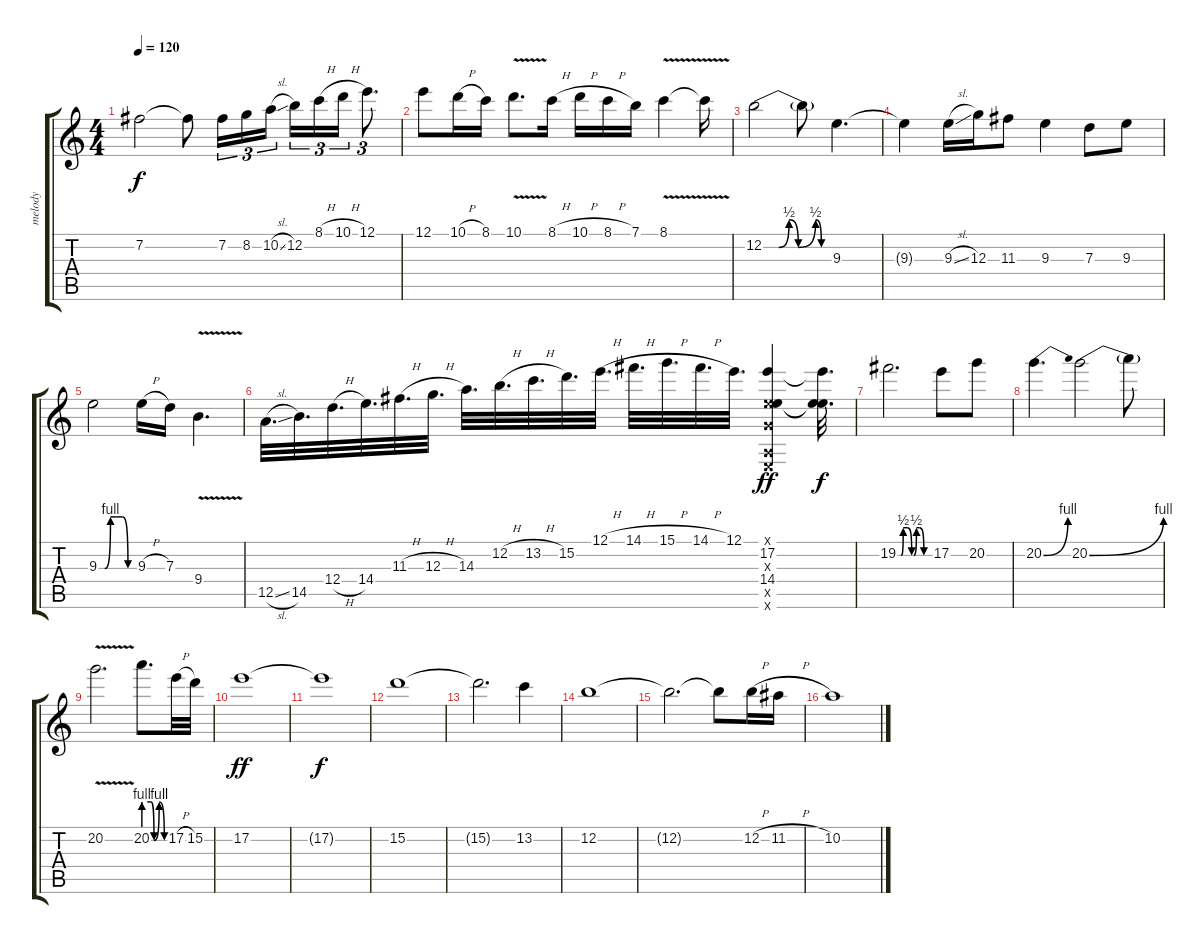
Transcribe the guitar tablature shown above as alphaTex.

\track (" melody" " melody") {mute instrument distortionguitar}
\staff {score tabs}
\tuning (E4 B3 G3 D3 A2 E2) {hide}
\ts (4 4)
\tempo 120
\clef g2
\ks c
7.2.2{dy f} 7.2{t}.8 7.2.16{tu (3 2)} 8.2.16{tu (3 2)} 10.2{sl}.16{tu (3 2)} 12.2.16{tu (3 2)} 8.1{h}.16{tu (3 2)} 10.1{h}.16{tu (3 2)} 12.1.8{d tu (3 2)} |
12.1.8 10.1{h}.16 8.1.16 10.1{v}.8{d} 8.1{h}.16 10.1{h}.16 8.1{h}.16 7.1.16 8.1{v}.4 8.1{t}.16 |
12.2{be (custom 0 0 13 0 22 2 30 0 45 2 50 0 60 0)}.2 12.2{t}.8 9.3.4{d} |
9.3{t}.4 9.3{sl}.16 12.3.16 11.3.8 9.3.4 7.3.8 9.3.8 |
9.3{be (custom 0 0 10 0 20 4 30 4 40 4 50 0 60 0)}.2 9.3{h}.16 7.3.16 9.4{v}.4{d} |
12.5{sl}.32{d} 14.5.32{d} 12.4{h}.32{d} 14.4.32{d} 11.3{h}.32{d} 12.3{h}.32{d} 14.3.32{d} 12.2{h}.32{d} 13.2{h}.32{d} 15.2.32{d} 12.1{h}.32{d} 14.1{h}.32{d} 15.1{h}.32{d} 14.1{h}.32{d} 12.1.32{d} (0.1{x} 17.2 0.3{x} 14.4 0.5{x} 0.6{x}).4{dy ff} (0.1{t} 17.2{t} 14.4{t}).32{d dy f} |
19.2{be (custom 0 0 6 0 10 2 18 2 26 0 30 0 35 2 41 2 49 0 60 0)}.2{d} 17.2.8 20.2.8 |
20.2{be (bend 0 0 60 4)}.4{d} 20.2{be (bend 0 0 60 4)}.2 20.2{t}.8 |
20.2{v}.2{d} 20.2{be (custom 0 4 21 4 30 0 45 4 60 0)}.8{d} 17.2{h}.32 15.2.32 |
17.2.1{dy ff} |
17.2{t}.1{dy f} |
15.2.1 |
15.2{t}.2{d} 13.2.4 |
12.2.1 |
12.2{t}.2{d} 12.2{t}.8 12.2{h}.16 11.2{h}.16 |
10.2.1
